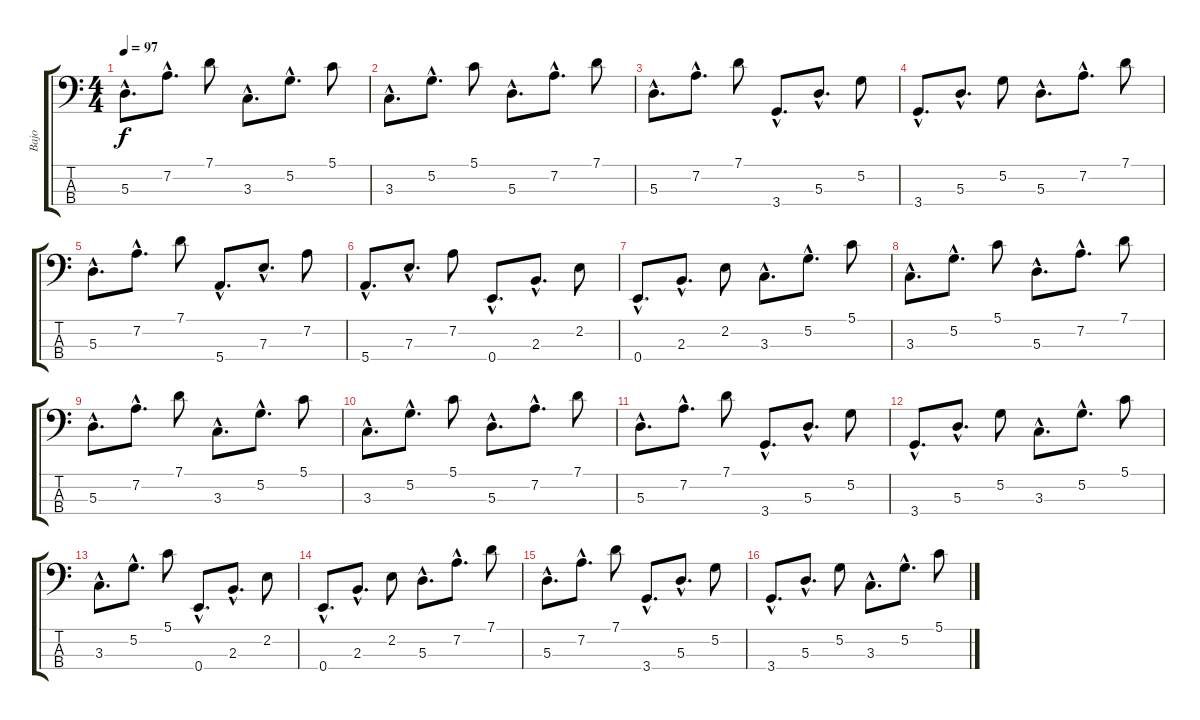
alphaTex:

\track ("Bajo" "Bajo") {instrument electricbassfinger}
\staff {score tabs}
\tuning (G2 D2 A1 E1) {hide}
\ts (4 4)
\tempo 97
\clef f4
\ks c
5.3{hac}.8{d dy f} 7.2{hac}.8{d} 7.1.8 3.3{hac}.8{d} 5.2{hac}.8{d} 5.1.8 |
3.3{hac}.8{d} 5.2{hac}.8{d} 5.1.8 5.3{hac}.8{d} 7.2{hac}.8{d} 7.1.8 |
5.3{hac}.8{d} 7.2{hac}.8{d} 7.1.8 3.4{hac}.8{d} 5.3{hac}.8{d} 5.2.8 |
3.4{hac}.8{d} 5.3{hac}.8{d} 5.2.8 5.3{hac}.8{d} 7.2{hac}.8{d} 7.1.8 |
5.3{hac}.8{d} 7.2{hac}.8{d} 7.1.8 5.4{hac}.8{d} 7.3{hac}.8{d} 7.2.8 |
5.4{hac}.8{d} 7.3{hac}.8{d} 7.2.8 0.4{hac}.8{d} 2.3{hac}.8{d} 2.2.8 |
0.4{hac}.8{d} 2.3{hac}.8{d} 2.2.8 3.3{hac}.8{d} 5.2{hac}.8{d} 5.1.8 |
3.3{hac}.8{d} 5.2{hac}.8{d} 5.1.8 5.3{hac}.8{d} 7.2{hac}.8{d} 7.1.8 |
5.3{hac}.8{d} 7.2{hac}.8{d} 7.1.8 3.3{hac}.8{d} 5.2{hac}.8{d} 5.1.8 |
3.3{hac}.8{d} 5.2{hac}.8{d} 5.1.8 5.3{hac}.8{d} 7.2{hac}.8{d} 7.1.8 |
5.3{hac}.8{d} 7.2{hac}.8{d} 7.1.8 3.4{hac}.8{d} 5.3{hac}.8{d} 5.2.8 |
3.4{hac}.8{d} 5.3{hac}.8{d} 5.2.8 3.3{hac}.8{d} 5.2{hac}.8{d} 5.1.8 |
3.3{hac}.8{d} 5.2{hac}.8{d} 5.1.8 0.4{hac}.8{d} 2.3{hac}.8{d} 2.2.8 |
0.4{hac}.8{d} 2.3{hac}.8{d} 2.2.8 5.3{hac}.8{d} 7.2{hac}.8{d} 7.1.8 |
5.3{hac}.8{d} 7.2{hac}.8{d} 7.1.8 3.4{hac}.8{d} 5.3{hac}.8{d} 5.2.8 |
3.4{hac}.8{d} 5.3{hac}.8{d} 5.2.8 3.3{hac}.8{d} 5.2{hac}.8{d} 5.1.8
